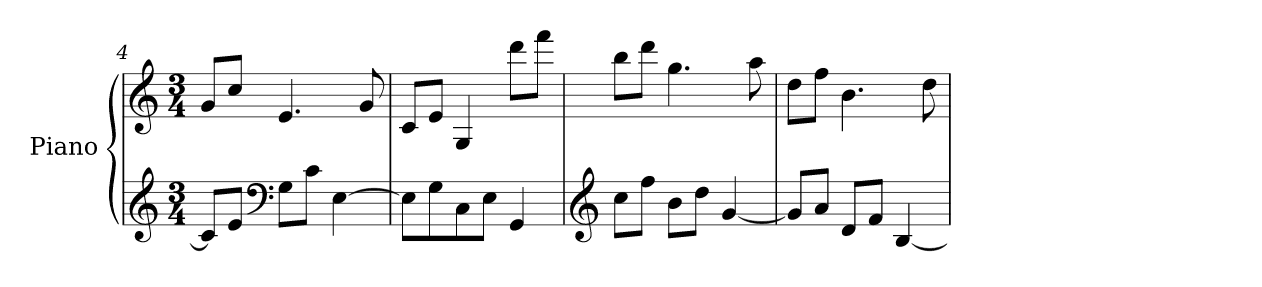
**kern	**kern
*part1	*part1
*staff2	*staff1
*I"Piano	*
*I'Pno.	*
*clefG2	*clefG2
*k[]	*k[]
*M3/4	*M3/4
=4	=4
8c/L]	8g/L
8e/J	8cc/J
*clefF4	*
8G\L	4.e/
8c\J	.
[4E\	.
.	8g/
=5	=5
8E\L]	8c/L
8G\	8e/J
8C\	4G/
8E\J	.
4GG/	8ddd\L
.	8fff\J
=6	=6
*clefG2	*
8cc\L	8bb\L
8ff\J	8ddd\J
8b\L	4.gg\
8dd\J	.
[4g/	.
.	8aa\
=7	=7
8g/L]	8dd\L
8a/J	8ff\J
8d/L	4.b\
8f/J	.
[4B/	.
.	8dd\
=	=
*-	*-
